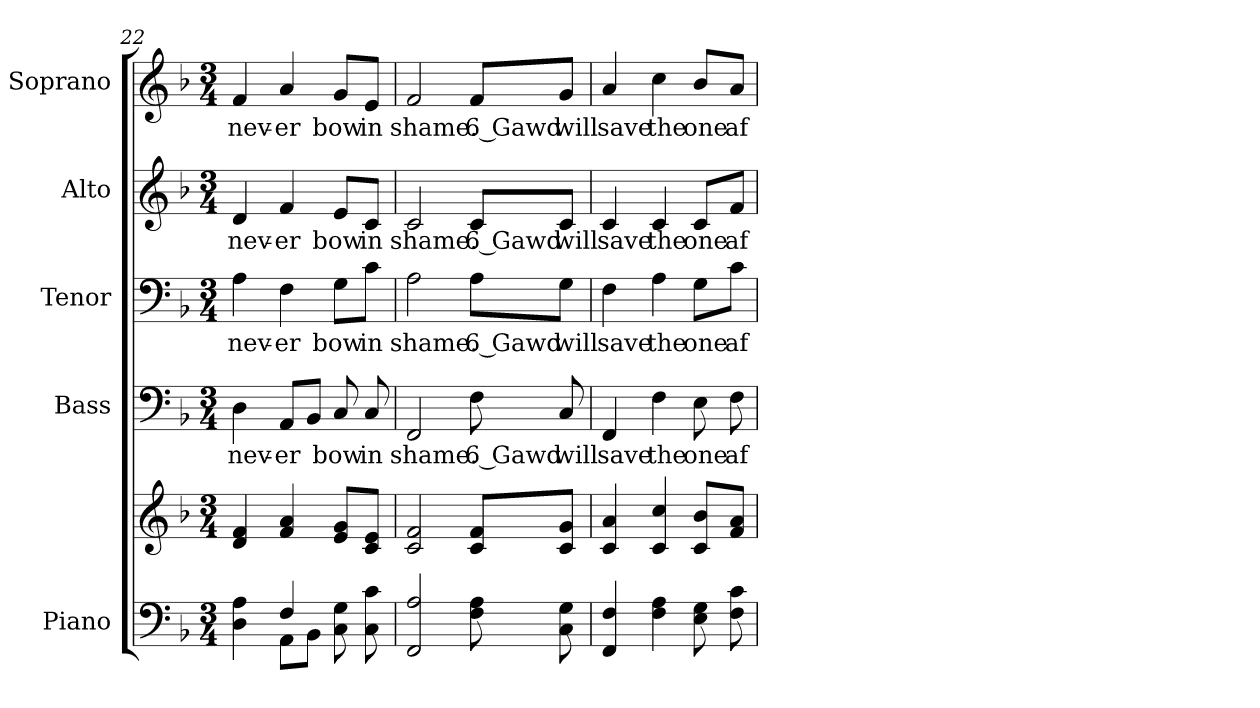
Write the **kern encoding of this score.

**kern	**kern	**kern	**text	**kern	**text	**kern	**text	**kern	**text
*part5	*part5	*part4	*part4	*part3	*part3	*part2	*part2	*part1	*part1
*staff6	*staff5	*staff4	*staff4	*staff3	*staff3	*staff2	*staff2	*staff1	*staff1
*I"Piano	*	*I"Bass	*	*I"Tenor	*	*I"Alto	*	*I"Soprano	*
*I'Pno.	*	*I'B.	*	*I'T.	*	*I'A.	*	*I'S.	*
!!LO:PB:g=z
*clefF4	*clefG2	*clefF4	*	*clefF4	*	*clefG2	*	*clefG2	*
*k[b-]	*k[b-]	*k[b-]	*	*k[b-]	*	*k[b-]	*	*k[b-]	*
*F:	*F:	*F:	*	*F:	*	*F:	*	*F:	*
*M3/4	*M3/4	*M3/4	*	*M3/4	*	*M3/4	*	*M3/4	*
=22	=22	=22	=22	=22	=22	=22	=22	=22	=22
*^	*	*	*	*	*	*	*	*	*
!	!	!	!	!LO:LY:b:color=#000000	!	!	!	!	!	!
!	!	!	!	!	!	!LO:LY:b:color=#000000	!	!	!	!
!	!	!	!	!	!	!	!	!LO:LY:b:color=#000000	!	!
!	!	!	!	!	!	!	!	!	!	!LO:LY:b:color=#000000
4Di\ 4Ai	4ryy	4di/ 4fi	4Di\	nev-	4Ai\	nev-	4di/	nev-	4fi/	nev-
!	!	!	!	!LO:LY:b:color=#000000	!	!	!	!	!	!
!	!	!	!	!	!	!LO:LY:b:color=#000000	!	!	!	!
!	!	!	!	!	!	!	!	!LO:LY:b:color=#000000	!	!
!	!	!	!	!	!	!	!	!	!	!LO:LY:b:color=#000000
4Fi/	8AAi\L	4fi/ 4ai	8AAi/L	-er	4Fi\	-er	4fi/	-er	4ai/	-er
.	8BB-i\J	.	8BB-i/J	.	.	.	.	.	.	.
!	!	!	!	!LO:LY:b:color=#000000	!	!	!	!	!	!
!	!	!	!	!	!	!LO:LY:b:color=#000000	!	!	!	!
!	!	!	!	!	!	!	!	!LO:LY:b:color=#000000	!	!
!	!	!	!	!	!	!	!	!	!	!LO:LY:b:color=#000000
8Ci\ 8Gi	4ryy	8ei/ 8gi/L	8Ci/	bow	8Gi\L	bow	8ei/L	bow	8gi/L	bow
!	!	!	!	!LO:LY:b:color=#000000	!	!	!	!	!	!
!	!	!	!	!	!	!LO:LY:b:color=#000000	!	!	!	!
!	!	!	!	!	!	!	!	!LO:LY:b:color=#000000	!	!
!	!	!	!	!	!	!	!	!	!	!LO:LY:b:color=#000000
8Ci\ 8ci	.	8ci/ 8ei/J	8Ci/	in	8ci\J	in	8ci/J	in	8ei/J	in
*v	*v	*	*	*	*	*	*	*	*	*
=23	=23	=23	=23	=23	=23	=23	=23	=23	=23
!	!	!	!LO:LY:b:color=#000000	!	!	!	!	!	!
!	!	!	!	!	!LO:LY:b:color=#000000	!	!	!	!
!	!	!	!	!	!	!	!LO:LY:b:color=#000000	!	!
!	!	!	!	!	!	!	!	!	!LO:LY:b:color=#000000
2FFi/ 2Ai	2ci/ 2fi	2FFi/	shame.	2Ai\	shame.	2ci/	shame.	2fi/	shame.
!	!	!	!LO:LY:b:color=#000000	!	!	!	!	!	!
!	!	!	!	!	!LO:LY:b:color=#000000	!	!	!	!
!	!	!	!	!	!	!	!LO:LY:b:color=#000000	!	!
!	!	!	!	!	!	!	!	!	!LO:LY:b:color=#000000
8Fi\ 8Ai	8ci/ 8fi/L	8Fi\	6 Gawd	8Ai\L	6 Gawd	8ci/L	6 Gawd	8fi/L	6 Gawd
!	!	!	!LO:LY:b:color=#000000	!	!	!	!	!	!
!	!	!	!	!	!LO:LY:b:color=#000000	!	!	!	!
!	!	!	!	!	!	!	!LO:LY:b:color=#000000	!	!
!	!	!	!	!	!	!	!	!	!LO:LY:b:color=#000000
8Ci\ 8Gi	8ci/ 8gi/J	8Ci/	will	8Gi\J	will	8ci/J	will	8gi/J	will
=24	=24	=24	=24	=24	=24	=24	=24	=24	=24
!	!	!	!LO:LY:b:color=#000000	!	!	!	!	!	!
!	!	!	!	!	!LO:LY:b:color=#000000	!	!	!	!
!	!	!	!	!	!	!	!LO:LY:b:color=#000000	!	!
!	!	!	!	!	!	!	!	!	!LO:LY:b:color=#000000
4FFi/ 4Fi	4ci/ 4ai	4FFi/	save	4Fi\	save	4ci/	save	4ai/	save
!	!	!	!LO:LY:b:color=#000000	!	!	!	!	!	!
!	!	!	!	!	!LO:LY:b:color=#000000	!	!	!	!
!	!	!	!	!	!	!	!LO:LY:b:color=#000000	!	!
!	!	!	!	!	!	!	!	!	!LO:LY:b:color=#000000
4Fi\ 4Ai	4ci/ 4cci	4Fi\	the	4Ai\	the	4ci/	the	4cci\	the
!	!	!	!LO:LY:b:color=#000000	!	!	!	!	!	!
!	!	!	!	!	!LO:LY:b:color=#000000	!	!	!	!
!	!	!	!	!	!	!	!LO:LY:b:color=#000000	!	!
!	!	!	!	!	!	!	!	!	!LO:LY:b:color=#000000
8Ei\ 8Gi	8ci/ 8b-i/L	8Ei\	one	8Gi\L	one	8ci/L	one	8b-i/L	one
!	!	!	!LO:LY:b:color=#000000	!	!	!	!	!	!
!	!	!	!	!	!LO:LY:b:color=#000000	!	!	!	!
!	!	!	!	!	!	!	!LO:LY:b:color=#000000	!	!
!	!	!	!	!	!	!	!	!	!LO:LY:b:color=#000000
8Fi\ 8ci	8fi/ 8ai/J	8Fi\	af-	8ci\J	af-	8fi/J	af-	8ai/J	af-
=	=	=	=	=	=	=	=	=	=
*-	*-	*-	*-	*-	*-	*-	*-	*-	*-
